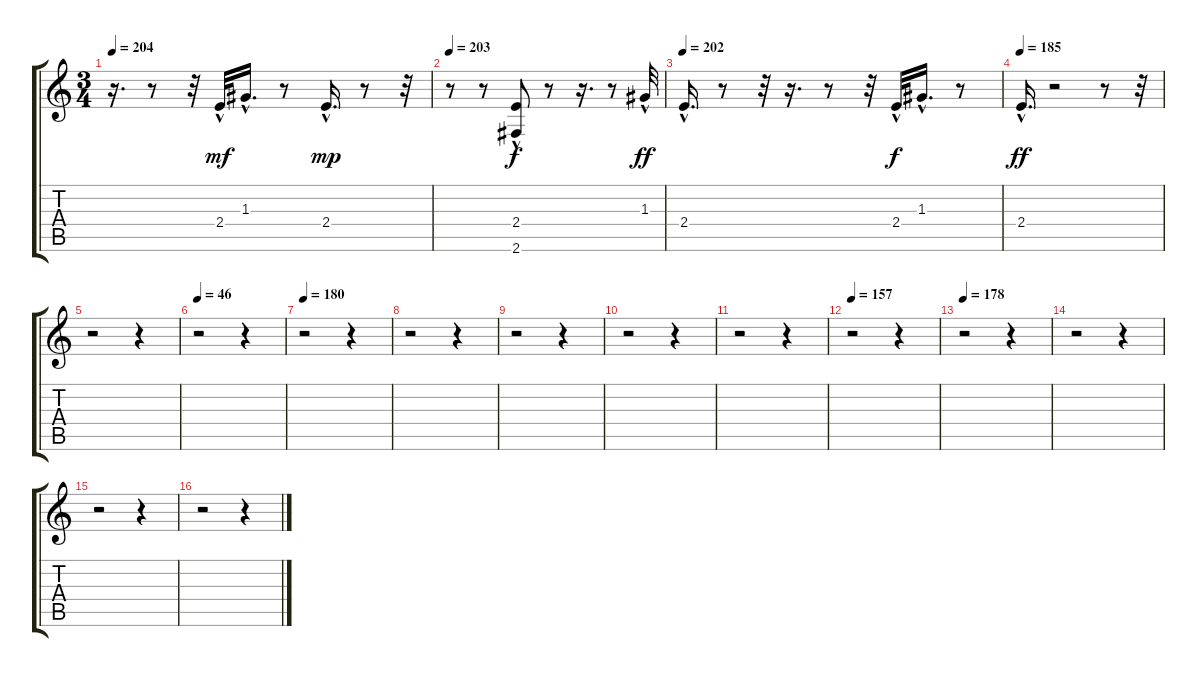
\track "" {instrument distortionguitar}
\staff {score tabs}
\tuning (E4 B3 G3 D3 A2 E2) {hide}
\ts (3 4)
\tempo 204
\clef g2
\ks c
r.16{d dy mf volume 15} r.8 r.32 2.4{hac}.32{volume 15} 1.3{hac}.16{d volume 15} r.8 2.4{hac}.16{d dy mp volume 16} r.8 r.32 |
\tempo 203
r.8{volume 16} r.8 (2.4 2.6{hac}).8{dy f volume 14} r.8 r.16{d volume 14} r.8 1.3{hac}.32{dy ff volume 14} |
\tempo 202
2.4{hac}.16{d} r.8 r.32 r.16{d volume 15} r.8 r.32 2.4{hac}.32{dy f volume 15} 1.3{hac}.16{d volume 15} r.8 |
\tempo 185
2.4{hac}.16{d dy ff volume 16} r.2 r.8 r.32 |
r.2 r.4 |
\tempo 46
r.2 r.4 |
\tempo 180
r.2 r.4 |
r.2 r.4 |
r.2 r.4 |
r.2 r.4 |
r.2 r.4 |
\tempo 157
r.2 r.4 |
\tempo 178
r.2 r.4 |
r.2 r.4 |
r.2 r.4 |
r.2 r.4
